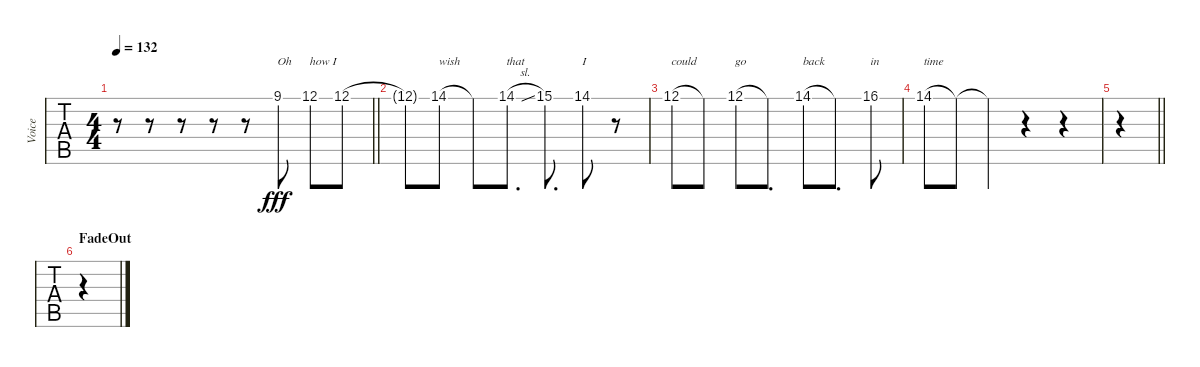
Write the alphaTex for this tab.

\track ("Voice" "Voice") {instrument lead3calliope}
\staff {tabs}
\tuning (E4 B3 G3 D3 A2 E2) {hide}
\ts (4 4)
\tempo 132
\clef g2
\barLineRight lightlight
\ks c
r.8{dy fff} r.8 r.8 r.8 r.8 9.1.8{txt "Oh"} 12.1.8{txt "how I"} 12.1.8 |
12.1{t}.8 14.1.8{txt "wish"} 14.1{t}.8 14.1{sl}.8{d txt "that"} 15.1.8{d} 14.1.8{txt "I"} r.8 |
12.1.8{txt "could"} 12.1{t}.8 12.1.8{txt "go"} 12.1{t}.8{d} 14.1.8{txt "back"} 14.1{t}.8{d} 16.1.8{txt "in"} |
14.1.8{txt "time"} 14.1{t}.8 14.1{t}.4 r.4 r.4 |
\barLineRight lightlight
|
\section ("" "FadeOut")
